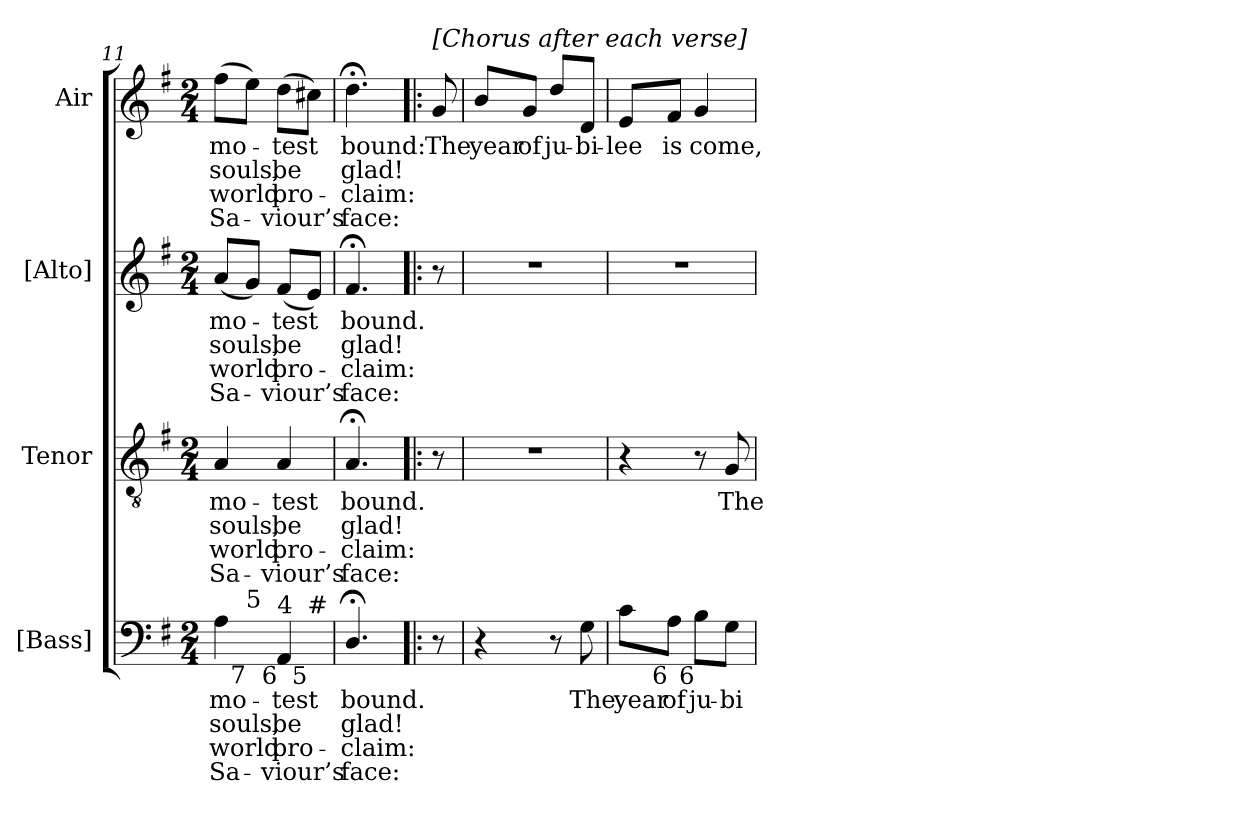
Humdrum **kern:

**kern	**text	**text	**text	**text	**kern	**text	**text	**text	**text	**kern	**text	**text	**text	**text	**kern	**text	**text	**text	**text
*part4	*part4	*part4	*part4	*part4	*part3	*part3	*part3	*part3	*part3	*part2	*part2	*part2	*part2	*part2	*part1	*part1	*part1	*part1	*part1
*staff4	*staff4	*staff4	*staff4	*staff4	*staff3	*staff3	*staff3	*staff3	*staff3	*staff2	*staff2	*staff2	*staff2	*staff2	*staff1	*staff1	*staff1	*staff1	*staff1
*I"[Bass]	*	*	*	*	*I"Tenor	*	*	*	*	*I"[Alto]	*	*	*	*	*I"Air	*	*	*	*
*I'B.	*	*	*	*	*I'T.	*	*	*	*	*I'A.	*	*	*	*	*	*	*	*	*
*clefF4	*	*	*	*	*clefGv2	*	*	*	*	*clefG2	*	*	*	*	*clefG2	*	*	*	*
*	*	*	*	*	*ITrd7c12	*	*	*	*	*	*	*	*	*	*	*	*	*	*
*k[f#]	*	*	*	*	*k[f#]	*	*	*	*	*k[f#]	*	*	*	*	*k[f#]	*	*	*	*
*G:	*	*	*	*	*G:	*	*	*	*	*G:	*	*	*	*	*G:	*	*	*	*
*M2/4	*	*	*	*	*M2/4	*	*	*	*	*M2/4	*	*	*	*	*M2/4	*	*	*	*
=11	=11	=11	=11	=11	=11	=11	=11	=11	=11	=11	=11	=11	=11	=11	=11	=11	=11	=11	=11
!	!LO:LY:b:color=#000000	!LO:LY:b:color=#000000	!LO:LY:b:color=#000000	!LO:LY:b:color=#000000	!	!	!	!	!	!	!	!	!	!	!	!	!	!	!
!	!	!	!	!	!	!LO:LY:b:color=#000000	!LO:LY:b:color=#000000	!LO:LY:b:color=#000000	!LO:LY:b:color=#000000	!	!	!	!	!	!	!	!	!	!
!	!	!	!	!	!	!	!	!	!	!	!LO:LY:b:color=#000000	!LO:LY:b:color=#000000	!LO:LY:b:color=#000000	!LO:LY:b:color=#000000	!	!	!	!	!
!LO:TX:b:rj:t=8	!	!	!	!	!	!	!	!	!	!	!	!	!	!	!	!	!	!	!
!LO:TX:t=6	!	!	!	!	!	!	!	!	!	!	!	!	!	!	!	!	!	!	!
!	!	!	!	!	!	!	!	!	!	!	!	!	!	!	!	!LO:LY:b:color=#000000	!LO:LY:b:color=#000000	!LO:LY:b:color=#000000	!LO:LY:b:color=#000000
*^	*	*	*	*	*	*	*	*	*	*	*	*	*	*	*	*	*	*	*
*	*^	*	*	*	*	*	*	*	*	*	*	*	*	*	*	*	*	*	*	*
4Ai\	8ryy	4.ryy	-mo-	souls,	world	Sa-	4AAi/	-mo-	souls,	world	Sa-	(8ai/L	-mo-	souls,	world	Sa-	(8ff#i\L	-mo-	souls,	world	Sa-
!	!LO:TX:b:rj:t=7	!	!	!	!	!	!	!	!	!	!	!	!	!	!	!	!	!	!	!	!
!	!LO:TX:t=5	!	!	!	!	!	!	!	!	!	!	!	!	!	!	!	!	!	!	!	!
.	4.ryy	.	.	.	.	.	.	.	.	.	.	8gi/J)	.	.	.	.	8eei\J)	.	.	.	.
!	!	!	!LO:LY:b:color=#000000	!LO:LY:b:color=#000000	!LO:LY:b:color=#000000	!LO:LY:b:color=#000000	!	!	!	!	!	!	!	!	!	!	!	!	!	!	!
!	!	!	!	!	!	!	!	!LO:LY:b:color=#000000	!LO:LY:b:color=#000000	!LO:LY:b:color=#000000	!LO:LY:b:color=#000000	!	!	!	!	!	!	!	!	!	!
!	!	!	!	!	!	!	!	!	!	!	!	!	!LO:LY:b:color=#000000	!LO:LY:b:color=#000000	!LO:LY:b:color=#000000	!LO:LY:b:color=#000000	!	!	!	!	!
!LO:TX:b:rj:t=6	!	!	!	!	!	!	!	!	!	!	!	!	!	!	!	!	!	!	!	!	!
!LO:TX:t=4	!	!	!	!	!	!	!	!	!	!	!	!	!	!	!	!	!	!	!	!	!
!	!	!	!	!	!	!	!	!	!	!	!	!	!	!	!	!	!	!LO:LY:b:color=#000000	!LO:LY:b:color=#000000	!LO:LY:b:color=#000000	!LO:LY:b:color=#000000
4AAi/	.	.	-test	be	-pro-	-viour’s	4AAi/	-test	be	-pro-	-viour’s	(8f#i/L	-test	be	-pro-	-viour’s	(8ddi\L	-test	be	-pro-	-viour’s
!	!	!LO:TX:b:rj:t=5	!	!	!	!	!	!	!	!	!	!	!	!	!	!	!	!	!	!	!
!	!	!LO:TX:t=#	!	!	!	!	!	!	!	!	!	!	!	!	!	!	!	!	!	!	!
.	.	8ryy	.	.	.	.	.	.	.	.	.	8ei/J)	.	.	.	.	8cc#Xi\J)	.	.	.	.
*v	*v	*v	*	*	*	*	*	*	*	*	*	*	*	*	*	*	*	*	*	*	*
=12	=12	=12	=12	=12	=12	=12	=12	=12	=12	=12	=12	=12	=12	=12	=12	=12	=12	=12	=12
*^	*	*	*	*	*	*	*	*	*	*	*	*	*	*	*	*	*	*	*
*	*^	*	*	*	*	*	*	*	*	*	*	*	*	*	*	*	*	*	*	*
!	!	!	!LO:LY:b:color=#000000	!LO:LY:b:color=#000000	!LO:LY:b:color=#000000	!LO:LY:b:color=#000000	!	!	!	!	!	!	!	!	!	!	!	!	!	!	!
*v	*v	*v	*	*	*	*	*	*	*	*	*	*	*	*	*	*	*	*	*	*	*
*^	*	*	*	*	*	*	*	*	*	*	*	*	*	*	*	*	*	*	*
*	*^	*	*	*	*	*	*	*	*	*	*	*	*	*	*	*	*	*	*	*
!	!	!	!	!	!	!	!	!LO:LY:b:color=#000000	!LO:LY:b:color=#000000	!LO:LY:b:color=#000000	!LO:LY:b:color=#000000	!	!	!	!	!	!	!	!	!	!
*v	*v	*v	*	*	*	*	*	*	*	*	*	*	*	*	*	*	*	*	*	*	*
*^	*	*	*	*	*	*	*	*	*	*	*	*	*	*	*	*	*	*	*
*	*^	*	*	*	*	*	*	*	*	*	*	*	*	*	*	*	*	*	*	*
!	!	!	!	!	!	!	!	!	!	!	!	!	!LO:LY:b:color=#000000	!LO:LY:b:color=#000000	!LO:LY:b:color=#000000	!LO:LY:b:color=#000000	!	!	!	!	!
*v	*v	*v	*	*	*	*	*	*	*	*	*	*	*	*	*	*	*	*	*	*	*
*^	*	*	*	*	*	*	*	*	*	*	*	*	*	*	*	*	*	*	*
*	*^	*	*	*	*	*	*	*	*	*	*	*	*	*	*	*	*	*	*	*
!	!	!	!	!	!	!	!	!	!	!	!	!	!	!	!	!	!	!LO:LY:b:color=#000000	!LO:LY:b:color=#000000	!LO:LY:b:color=#000000	!LO:LY:b:color=#000000
*v	*v	*v	*	*	*	*	*	*	*	*	*	*	*	*	*	*	*	*	*	*	*
4.D;i/	bound.	glad!	claim:	face:	4.AA;i/	bound.	glad!	claim:	face:	4.f#;i/	bound.	glad!	claim:	face:	4.dd;i\	bound:	glad!	claim:	face:
!!LO:PB:g=z
=13!|:	=13!|:	=13!|:	=13!|:	=13!|:	=13!|:	=13!|:	=13!|:	=13!|:	=13!|:	=13!|:	=13!|:	=13!|:	=13!|:	=13!|:	=13!|:	=13!|:	=13!|:	=13!|:	=13!|:
!	!	!	!	!	!	!	!	!	!	!	!	!	!	!	!LO:TX:a:t=[Chorus after each verse]	!	!	!	!
!	!	!	!	!	!	!	!	!	!	!	!	!	!	!	!	!LO:LY:b:color=#000000	!	!	!
8r	.	.	.	.	8r	.	.	.	.	8r	.	.	.	.	8gi/	The	.	.	.
=14	=14	=14	=14	=14	=14	=14	=14	=14	=14	=14	=14	=14	=14	=14	=14	=14	=14	=14	=14
!	!	!	!	!	!LO:N:vis=1	!	!	!	!	!LO:N:vis=1	!	!	!	!	!	!	!	!	!
!	!	!	!	!	!	!	!	!	!	!	!	!	!	!	!	!LO:LY:b:color=#000000	!	!	!
4r	.	.	.	.	2r	.	.	.	.	2r	.	.	.	.	8bi/L	year	.	.	.
!	!	!	!	!	!	!	!	!	!	!	!	!	!	!	!	!LO:LY:b:color=#000000	!	!	!
.	.	.	.	.	.	.	.	.	.	.	.	.	.	.	8gi/J	of	.	.	.
!	!	!	!	!	!	!	!	!	!	!	!	!	!	!	!	!LO:LY:b:color=#000000	!	!	!
8r	.	.	.	.	.	.	.	.	.	.	.	.	.	.	8ddi/L	ju-	.	.	.
!	!LO:LY:b:color=#000000	!	!	!	!	!	!	!	!	!	!	!	!	!	!	!	!	!	!
!	!	!	!	!	!	!	!	!	!	!	!	!	!	!	!	!LO:LY:b:color=#000000	!	!	!
8Gi\	The	.	.	.	.	.	.	.	.	.	.	.	.	.	8di/J	-bi-	.	.	.
=15	=15	=15	=15	=15	=15	=15	=15	=15	=15	=15	=15	=15	=15	=15	=15	=15	=15	=15	=15
!	!LO:LY:b:color=#000000	!	!	!	!	!	!	!	!	!LO:N:vis=1	!	!	!	!	!	!	!	!	!
!	!	!	!	!	!	!	!	!	!	!	!	!	!	!	!	!LO:LY:b:color=#000000	!	!	!
8ci\L	year	.	.	.	4r	.	.	.	.	2r	.	.	.	.	8ei/L	-lee	.	.	.
!	!LO:LY:b:color=#000000	!	!	!	!	!	!	!	!	!	!	!	!	!	!	!	!	!	!
!LO:TX:b:rj:t=6	!	!	!	!	!	!	!	!	!	!	!	!	!	!	!	!	!	!	!
!	!	!	!	!	!	!	!	!	!	!	!	!	!	!	!	!LO:LY:b:color=#000000	!	!	!
8Ai\J	of	.	.	.	.	.	.	.	.	.	.	.	.	.	8f#i/J	is	.	.	.
!	!LO:LY:b:color=#000000	!	!	!	!	!	!	!	!	!	!	!	!	!	!	!	!	!	!
!LO:TX:b:rj:t=6	!	!	!	!	!	!	!	!	!	!	!	!	!	!	!	!	!	!	!
!	!	!	!	!	!	!	!	!	!	!	!	!	!	!	!	!LO:LY:b:color=#000000	!	!	!
8Bi\L	ju-	.	.	.	8r	.	.	.	.	.	.	.	.	.	4gi/	come,	.	.	.
!	!LO:LY:b:color=#000000	!	!	!	!	!	!	!	!	!	!	!	!	!	!	!	!	!	!
!	!	!	!	!	!	!LO:LY:b:color=#000000	!	!	!	!	!	!	!	!	!	!	!	!	!
8Gi\J	-bi-	.	.	.	8GGi/	The	.	.	.	.	.	.	.	.	.	.	.	.	.
=	=	=	=	=	=	=	=	=	=	=	=	=	=	=	=	=	=	=	=
*-	*-	*-	*-	*-	*-	*-	*-	*-	*-	*-	*-	*-	*-	*-	*-	*-	*-	*-	*-
